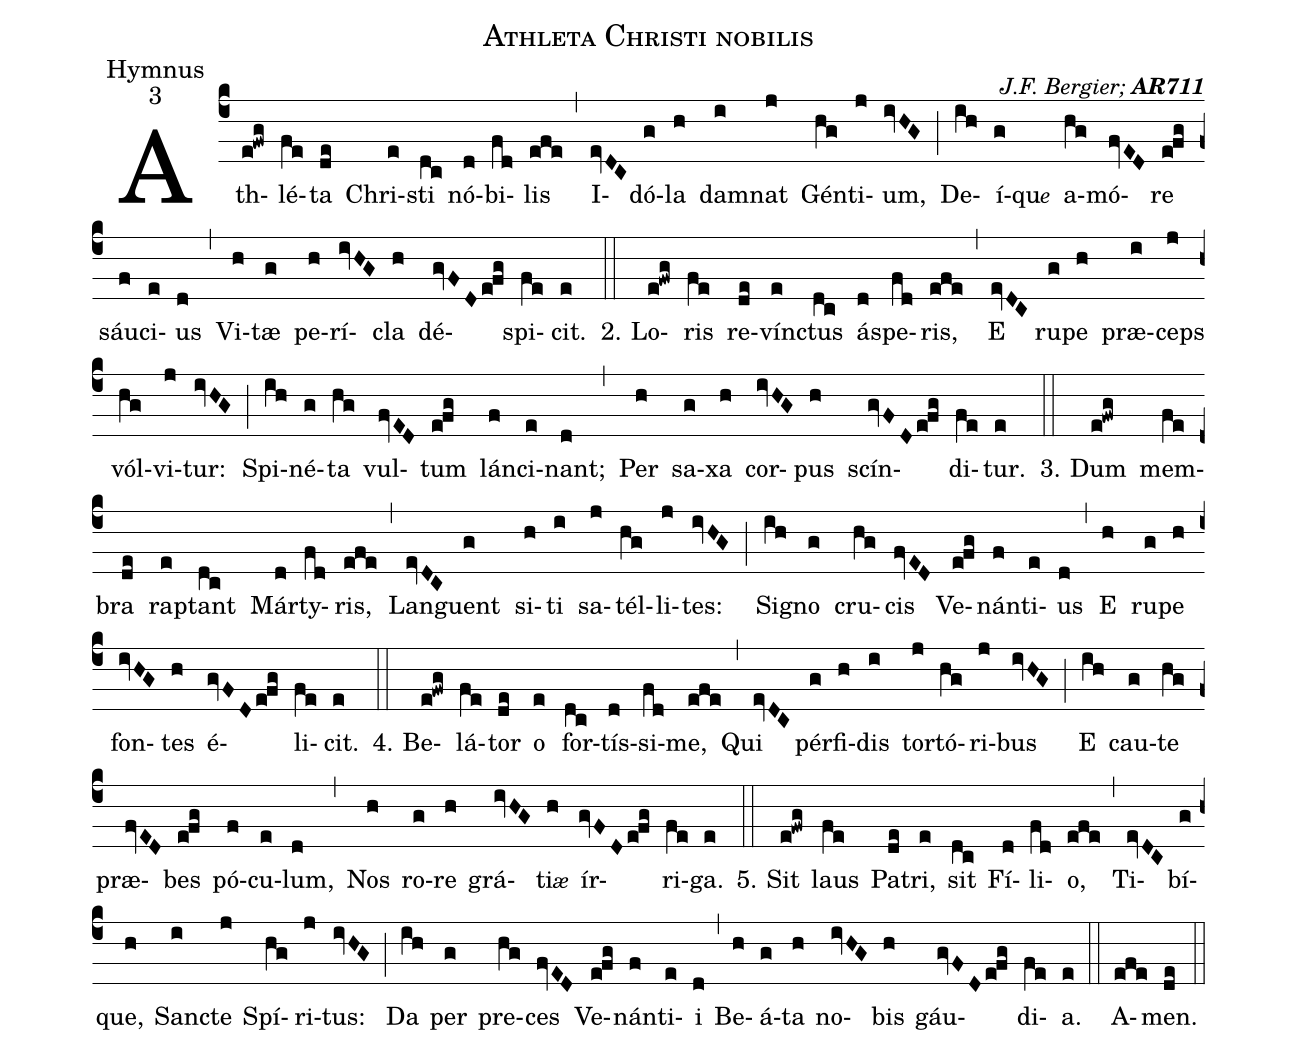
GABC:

name:Athleta Christi nobilis;
office-part:Hymnus;
mode:3;
commentary:{\itshape\mdseries  J.F.\ Bergier;\/} {\bfseries AR711};
%%
(c4) Ath(e!fwg)lé(fe)ta(de) Chri(e)sti(dc) nó(d)bi(fd)lis(efe) (,)
I(evDC)dó(g)la(h) da(i)mnat(j) Gén(hg)ti(j)um,(ivHG) (;)
De(ih)í-qu<e>e</e>(g) a(hg)mó(fvED)re(efg) sáu(f)ci(e)us(d) (,)
Vi(h)tæ(g) pe(h)rí(ivHG)cla(h) dé(gvFDefg)spi(fe)cit.(e) (::)

2. Lo(e!fwg)ris(fe) re(de)vínc(e)tus(dc) ás(d)pe(fd)ris,(efe) (,)
E(evDC) ru(g)pe(h) præ(i)ceps(j) vól(hg)vi(j)tur:(ivHG) (;)
Spi(ih)né(g)ta(hg) vul(fvED)tum(efg) lán(f)ci(e)nant;(d) (,)
Per(h) sa(g)xa(h) cor(ivHG)pus(h) scín(gvFDefg)di(fe)tur.(e) (::)

3. Dum(e!fwg) mem(fe)bra(de) rap(e)tant(dc) Már(d)ty(fd)ris,(efe) (,)
Lan(evDC)guent(g) si(h)ti(i) sa(j)tél(hg)li(j)tes:(ivHG) (;)
Si(ih)gno(g) cru(hg)cis(fvED) Ve(efg)nán(f)ti(e)us(d) (,)
E(h) ru(g)pe(h) fon(ivHG)tes(h) é(gvFDefg)li(fe)cit.(e) (::)

4. Be(e!fwg)lá(fe)tor(de) o(e) for(dc)tís(d)si(fd)me,(efe) (,)
Qui(evDC) pér(g)fi(h)dis(i) tor(j)tó(hg)ri(j)bus(ivHG) (;)
E(ih) cau(g)te(hg) præ(fvED)bes(efg) pó(f)cu(e)lum,(d) (,)
Nos(h) ro(g)re(h) grá(ivHG)ti<e>æ</e>(h) ír(gvFDefg)ri(fe)ga.(e) (::)

5.  Sit(e!fwg) laus(fe) Pa(de)tri,(e) sit(dc) Fí(d)li(fd)o,(efe) (,)
Ti(evDC)bí(g)que,(h) San(i)cte(j) Spí(hg)ri(j)tus:(ivHG) (;)
Da(ih) per(g) pre(hg)ces(fvED) Ve(efg)nán(f)ti(e)i(d) (,)
Be(h)á(g)ta(h) no(ivHG)bis(h) gáu(gvFDefg)di(fe)a.(e) (::)
A(efe)men.(de) (::)
